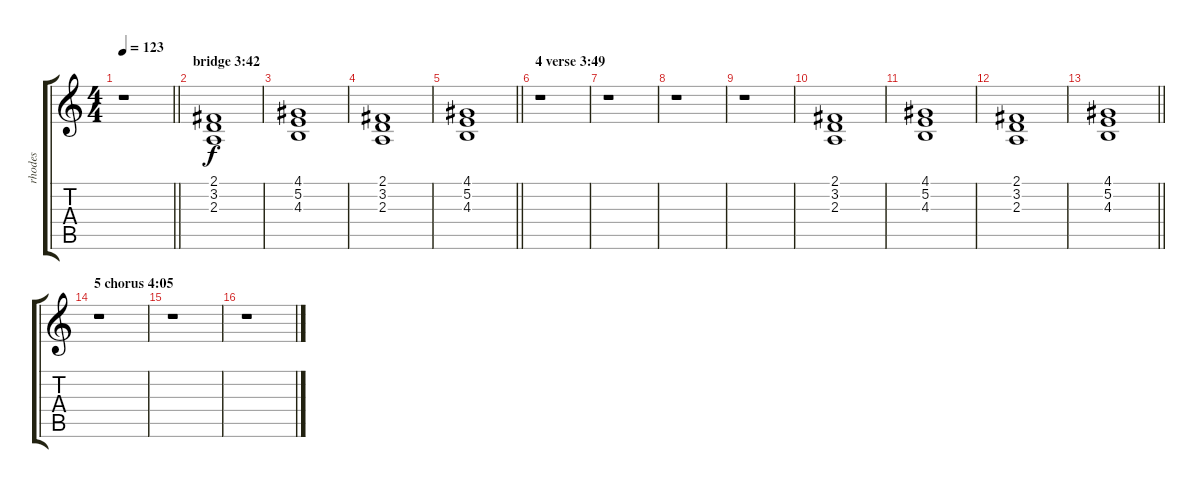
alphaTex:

\track ("rhodes" "rhodes") {instrument electricpiano2}
\staff {score tabs}
\tuning (E4 B3 G3 D3 A2 E2) {hide}
\ts (4 4)
\tempo 123
\clef g2
\barLineRight lightlight
\ks c
r.1{dy f} |
\section ("" "bridge 3:42")
(2.1 3.2 2.3).1 |
(4.1 5.2 4.3).1 |
(2.1 3.2 2.3).1 |
\barLineRight lightlight
(4.1 5.2 4.3).1 |
\section ("" "4 verse 3:49")
r.1 |
r.1 |
r.1 |
r.1 |
(2.1 3.2 2.3).1 |
(4.1 5.2 4.3).1 |
(2.1 3.2 2.3).1 |
\barLineRight lightlight
(4.1 5.2 4.3).1 |
\section ("" "5 chorus 4:05")
r.1 |
r.1 |
r.1
